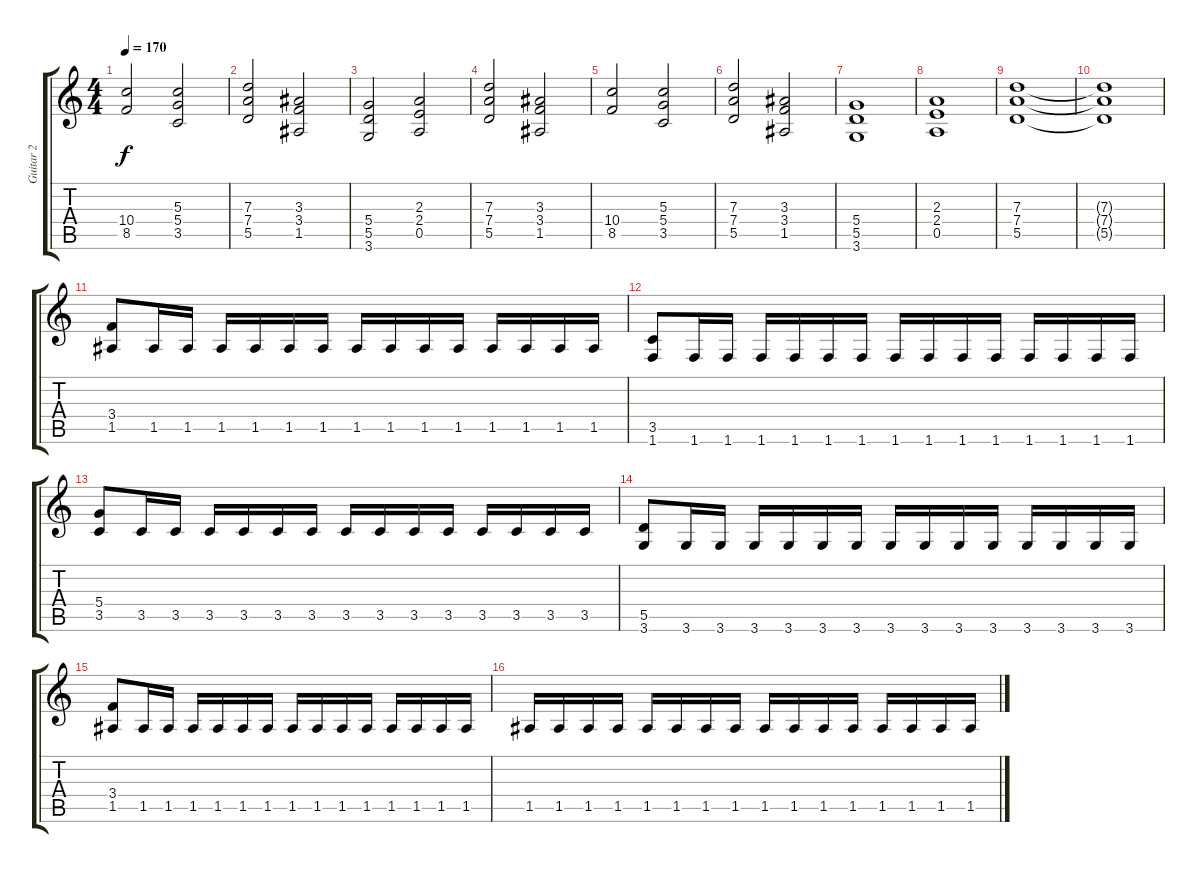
\track ("Guitar 2" "Guitar 2") {instrument distortionguitar}
\staff {score tabs}
\tuning (E4 B3 G3 D3 A2 E2) {hide}
\ts (4 4)
\tempo 170
\clef g2
\ks c
(10.4 8.5).2{dy f} (5.3 5.4 3.5).2 |
(7.3 7.4 5.5).2 (3.3 3.4 1.5).2 |
(5.4 5.5 3.6).2 (2.3 2.4 0.5).2 |
(7.3 7.4 5.5).2 (3.3 3.4 1.5).2 |
(10.4 8.5).2 (5.3 5.4 3.5).2 |
(7.3 7.4 5.5).2 (3.3 3.4 1.5).2 |
(5.4 5.5 3.6).1 |
(2.3 2.4 0.5).1 |
(7.3 7.4 5.5).1 |
(7.3{t} 7.4{t} 5.5{t}).1 |
\section ("" "")
(3.4 1.5).8 1.5.16 1.5.16 1.5.16 1.5.16 1.5.16 1.5.16 1.5.16 1.5.16 1.5.16 1.5.16 1.5.16 1.5.16 1.5.16 1.5.16 |
(3.5 1.6).8 1.6.16 1.6.16 1.6.16 1.6.16 1.6.16 1.6.16 1.6.16 1.6.16 1.6.16 1.6.16 1.6.16 1.6.16 1.6.16 1.6.16 |
(5.4 3.5).8 3.5.16 3.5.16 3.5.16 3.5.16 3.5.16 3.5.16 3.5.16 3.5.16 3.5.16 3.5.16 3.5.16 3.5.16 3.5.16 3.5.16 |
(5.5 3.6).8 3.6.16 3.6.16 3.6.16 3.6.16 3.6.16 3.6.16 3.6.16 3.6.16 3.6.16 3.6.16 3.6.16 3.6.16 3.6.16 3.6.16 |
(3.4 1.5).8 1.5.16 1.5.16 1.5.16 1.5.16 1.5.16 1.5.16 1.5.16 1.5.16 1.5.16 1.5.16 1.5.16 1.5.16 1.5.16 1.5.16 |
1.5.16 1.5.16 1.5.16 1.5.16 1.5.16 1.5.16 1.5.16 1.5.16 1.5.16 1.5.16 1.5.16 1.5.16 1.5.16 1.5.16 1.5.16 1.5.16
